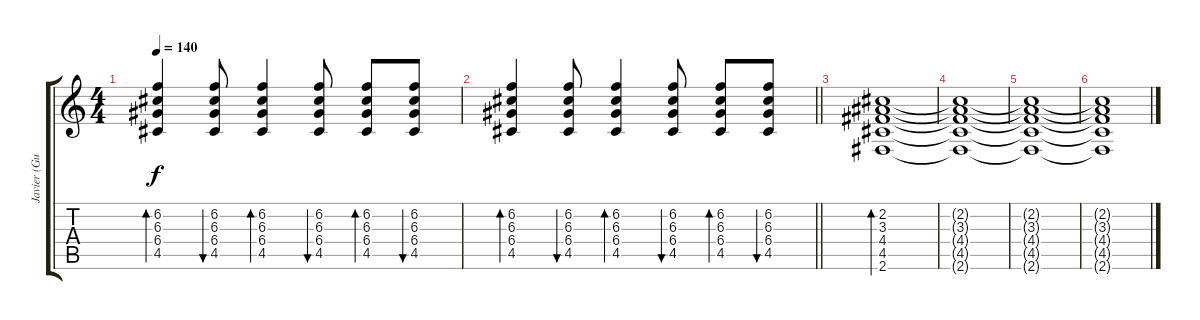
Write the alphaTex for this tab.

\track ("Javier (Guitarra)" "Javier (Gu") {instrument distortionguitar}
\staff {score tabs}
\tuning (E4 B3 G3 D3 A2 E2) {hide}
\ts (4 4)
\tempo 140
\clef g2
\ks aminor
(6.2 6.3 6.4 4.5).4{bd 60 dy f} (6.2 6.3 6.4 4.5).8{bu 60} (6.2 6.3 6.4 4.5).4{bd 60} (6.2 6.3 6.4 4.5).8{bu 60} (6.2 6.3 6.4 4.5).8{bd 60} (6.2 6.3 6.4 4.5).8{bu 60} |
\barLineRight lightlight
(6.2 6.3 6.4 4.5).4{bd 60} (6.2 6.3 6.4 4.5).8{bu 60} (6.2 6.3 6.4 4.5).4{bd 60} (6.2 6.3 6.4 4.5).8{bu 60} (6.2 6.3 6.4 4.5).8{bd 60} (6.2 6.3 6.4 4.5).8{bu 60} |
(2.2 3.3 4.4 4.5 2.6).1{bd 120} |
(2.2{t} 3.3{t} 4.4{t} 4.5{t} 2.6{t}).1 |
(2.2{t} 3.3{t} 4.4{t} 4.5{t} 2.6{t}).1 |
(2.2{t} 3.3{t} 4.4{t} 4.5{t} 2.6{t}).1
